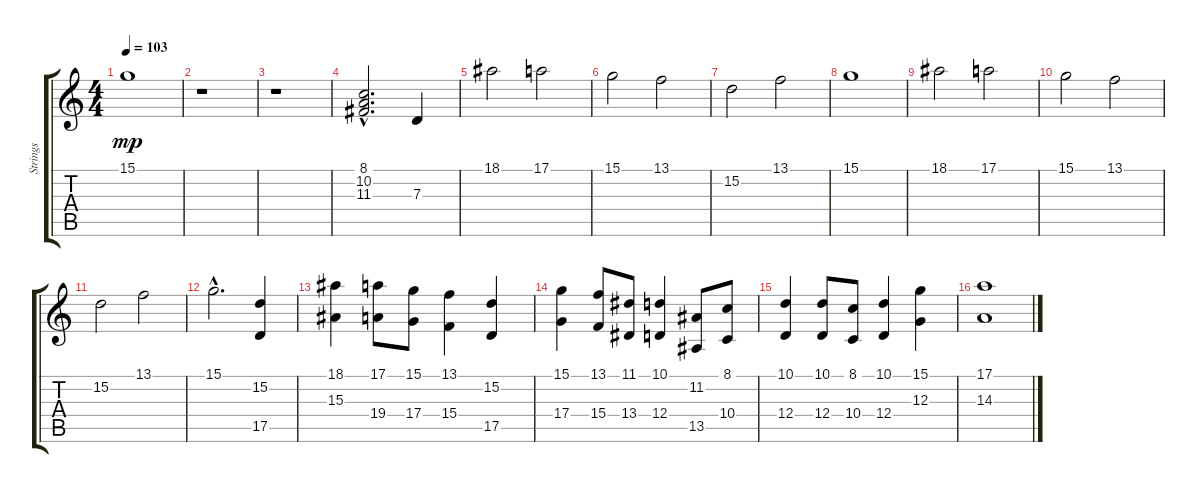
\track ("Strings" "Strings") {instrument stringensemble2}
\staff {score tabs}
\tuning (E4 B3 G3 D3 A2 E2) {hide}
\ts (4 4)
\tempo 103
\clef g2
\ks c
15.1.1{dy mp} |
r.1 |
r.1 |
(8.1{hac} 10.2{hac} 11.3{hac}).2{d} 7.3.4 |
18.1.2 17.1.2 |
15.1.2 13.1.2 |
15.2.2 13.1.2 |
15.1.1 |
18.1.2 17.1.2 |
15.1.2 13.1.2 |
15.2.2 13.1.2 |
15.1{hac}.2{d} (15.2 17.5).4 |
(18.1 15.3).4 (17.1 19.4).8 (15.1 17.4).8 (13.1 15.4).4 (15.2 17.5).4 |
(15.1 17.4).4 (13.1 15.4).8 (11.1 13.4).8 (10.1 12.4).4 (11.2 13.5).8 (8.1 10.4).8 |
(10.1 12.4).4 (10.1 12.4).8 (8.1 10.4).8 (10.1 12.4).4 (15.1 12.3).4 |
(17.1 14.3).1
